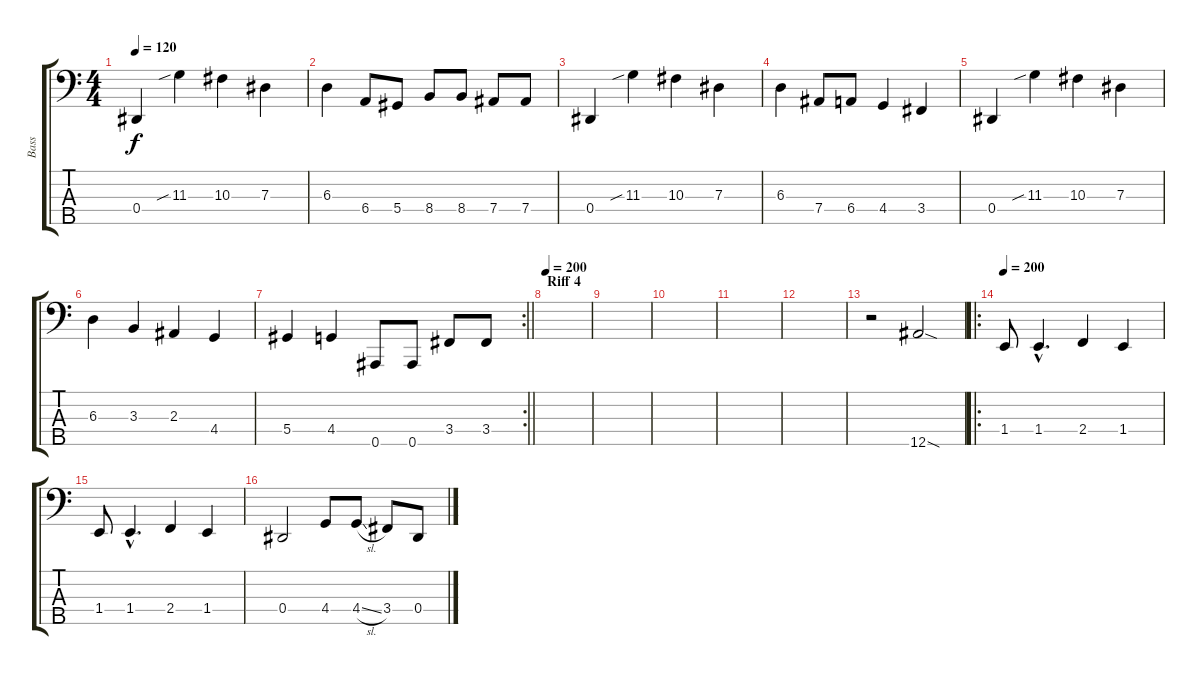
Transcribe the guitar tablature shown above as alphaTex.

\track ("Bass" "Bass") {instrument electricbassfinger}
\staff {score tabs}
\tuning (Gb2 Db2 Ab1 Eb1 Bb0) {hide}
\ts (4 4)
\tempo 120
\clef f4
\ks c
0.4.4{dy f} 11.3{sib}.4 10.3.4 7.3.4 |
6.3.4 6.4.8 5.4.8 8.4.8 8.4.8 7.4.8 7.4.8 |
0.4.4 11.3{sib}.4 10.3.4 7.3.4 |
6.3.4 7.4.8 6.4.8 4.4.4 3.4.4 |
0.4.4 11.3{sib}.4 10.3.4 7.3.4 |
6.3.4 3.3.4 2.3.4 4.4.4 |
\rc 2
\barLineRight lightlight
5.4.4 4.4.4 0.5.8 0.5.8 3.4.8 3.4.8 |
\section ("" "Riff 4")
\tempo 200
|
|
|
|
|
r.2 12.5{sod}.2 |
\ro
\tempo 200
1.4.8 1.4{hac}.4{d} 2.4.4 1.4.4 |
1.4.8 1.4{hac}.4{d} 2.4.4 1.4.4 |
0.4.2 4.4.8 4.4{sl}.8 3.4.8 0.4.8
